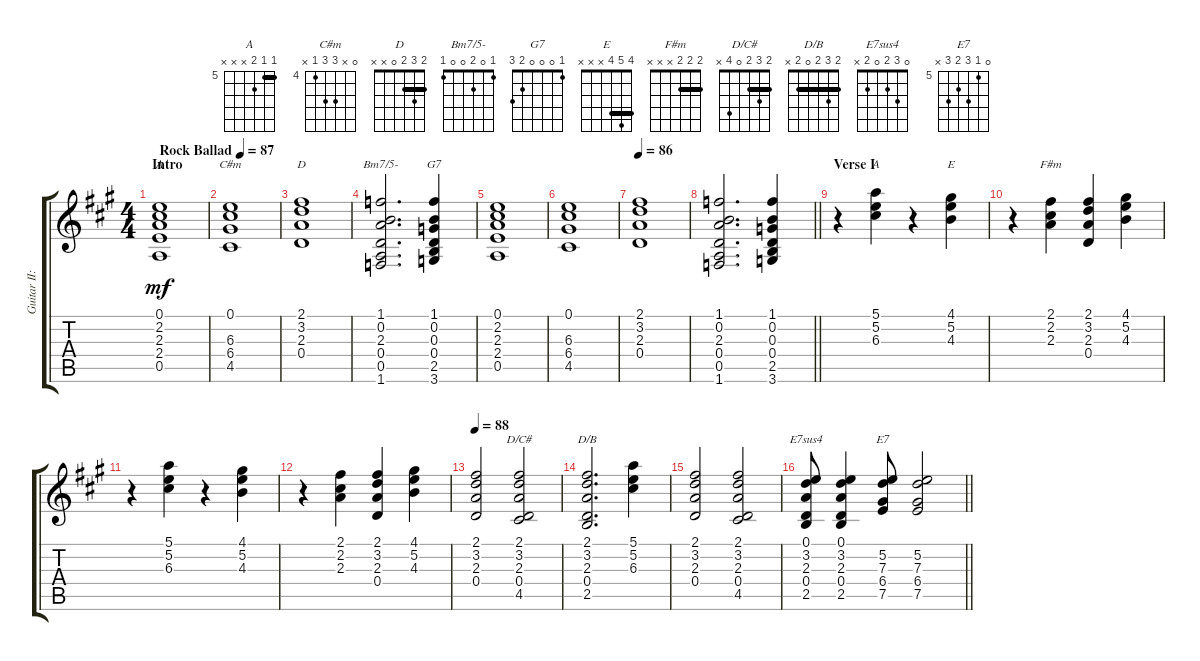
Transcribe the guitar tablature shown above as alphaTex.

\track ("Guitar II: Jake" "Guitar II:") {instrument electricguitarclean}
\staff {score tabs}
\tuning (E4 B3 G3 D3 A2 E2) {hide}
\chord ("A" 0 2 2 2 0 x)
\chord ("C#m" 0 x 6 6 4 x) {firstfret 4}
\chord ("D" 2 3 2 0 x x) {barre 2}
\chord ("Bm7/5-" 1 0 2 0 0 1)
\chord ("G7" 1 0 0 0 2 3)
\chord ("A" 5 5 6 x x x) {firstfret 5 barre 5}
\chord ("E" 4 5 4 x x x) {barre 4}
\chord ("F#m" 2 2 2 x x x) {barre 2}
\chord ("D/C#" 2 3 2 0 4 x) {barre 2}
\chord ("D/B" 2 3 2 0 2 x) {barre 2}
\chord ("E7sus4" 0 3 2 0 2 x)
\chord ("E7" 0 5 7 6 7 x) {firstfret 5}
\ts (4 4)
\section ("" "Intro")
\tempo (87 "Rock Ballad")
\tempo 84
\tempo (87 "Rock Ballad")
\clef g2
\ks a
(0.1 2.2 2.3 2.4 0.5).1{ch "A" dy mf instrument electricguitarclean} |
(0.1 6.3 6.4 4.5).1{ch "C#m"} |
(2.1 3.2 2.3 0.4).1{ch "D"} |
(1.1 0.2 2.3 0.4 0.5 1.6).2{d ch "Bm7/5-"} (1.1 0.2 0.3 0.4 2.5 3.6).4{ch "G7"} |
(0.1 2.2 2.3 2.4 0.5).1 |
(0.1 6.3 6.4 4.5).1 |
\tempo 86
(2.1 3.2 2.3 0.4).1 |
\barLineRight lightlight
(1.1 0.2 2.3 0.4 0.5 1.6).2{d} (1.1 0.2 0.3 0.4 2.5 3.6).4 |
\section ("" "Verse I")
r.4 (5.1 5.2 6.3).4{ch "A"} r.4 (4.1 5.2 4.3).4{ch "E"} |
r.4 (2.1 2.2 2.3).4{ch "F#m"} (2.1 3.2 2.3 0.4).4 (4.1 5.2 4.3).4 |
r.4 (5.1 5.2 6.3).4 r.4 (4.1 5.2 4.3).4 |
r.4 (2.1 2.2 2.3).4 (2.1 3.2 2.3 0.4).4 (4.1 5.2 4.3).4 |
\tempo 88
(2.1 3.2 2.3 0.4).2 (2.1 3.2 2.3 0.4 4.5).2{ch "D/C#"} |
(2.1 3.2 2.3 0.4 2.5).2{d ch "D/B"} (5.1 5.2 6.3).4 |
(2.1 3.2 2.3 0.4).2 (2.1 3.2 2.3 0.4 4.5).2 |
\barLineRight lightlight
(0.1 3.2 2.3 0.4 2.5).8{ch "E7sus4"} (0.1 3.2 2.3 0.4 2.5).4 (5.2 7.3 6.4 7.5).8{ch "E7"} (5.2 7.3 6.4 7.5).2
